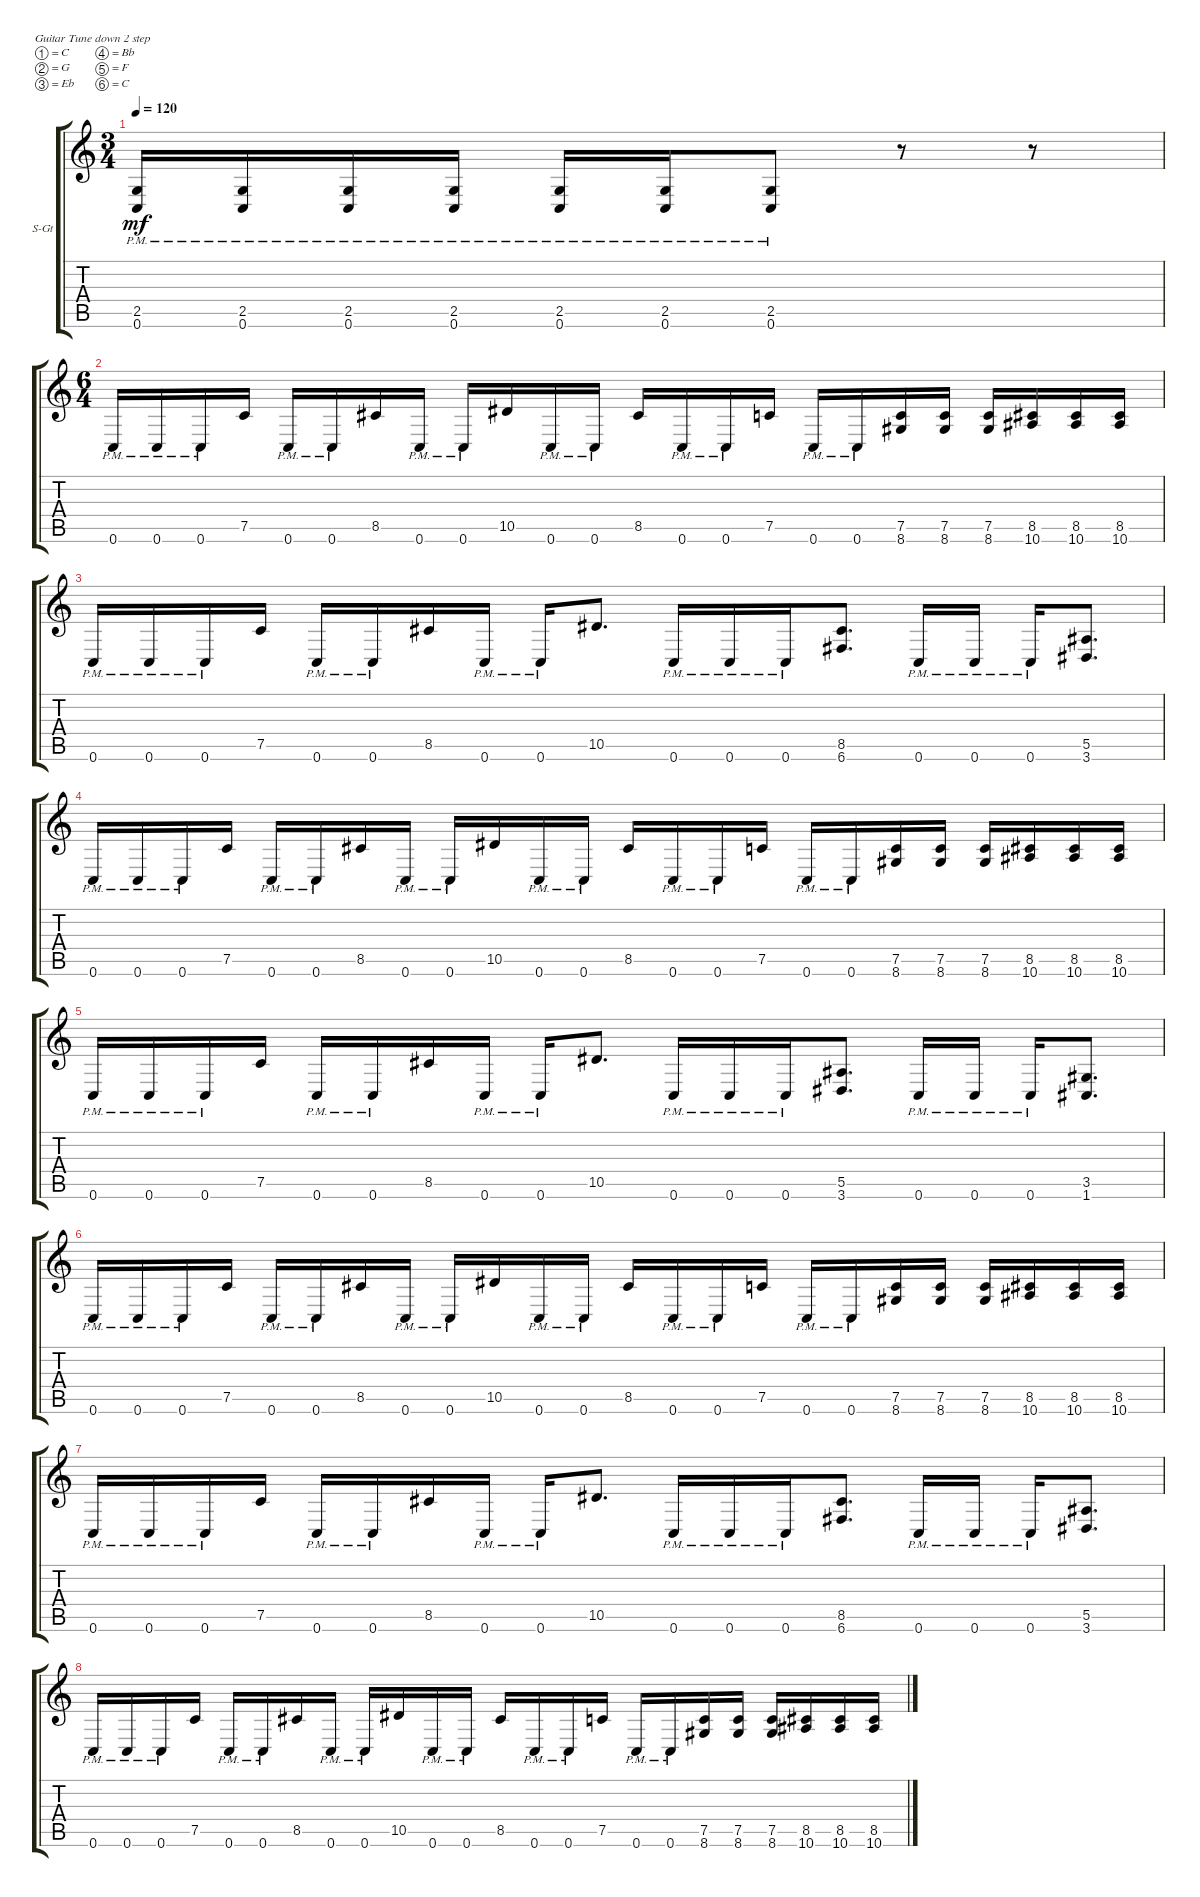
\defaultSystemsLayout 4
\bracketExtendMode groupsimilarinstruments
\firstSystemTrackNameOrientation horizontal
\otherSystemsTrackNameOrientation horizontal
\track ("Steel Guitar" "S-Gt") {instrument acousticguitarsteel}
\staff {score tabs}
\tuning (C4 G3 Eb3 Bb2 F2 C2)
\ts (3 4)
\tempo 120
\clef g2
\ks c
(0.6{pm} 2.5{pm}).16{dy mf instrument acousticguitarsteel} (0.6{pm} 2.5{pm}).16 (0.6{pm} 2.5{pm}).16 (0.6{pm} 2.5{pm}).16 (0.6{pm} 2.5{pm}).16 (0.6{pm} 2.5{pm}).16 (0.6{pm} 2.5{pm}).8 r.8 r.8 |
\ts (6 4)
0.6{pm}.16 0.6{pm}.16 0.6{pm}.16 7.5.16 0.6{pm}.16 0.6{pm}.16 8.5.16 0.6{pm}.16 0.6{pm}.16 10.5.16 0.6{pm}.16 0.6{pm}.16 8.5.16 0.6{pm}.16 0.6{pm}.16 7.5.16 0.6{pm}.16 0.6{pm}.16 (8.6 7.5).16 (8.6 7.5).16 (8.6 7.5).16 (10.6 8.5).16 (10.6 8.5).16 (10.6 8.5).16 |
0.6{pm}.16 0.6{pm}.16 0.6{pm}.16 7.5.16 0.6{pm}.16 0.6{pm}.16 8.5.16 0.6{pm}.16 0.6{pm}.16 10.5.8{d} 0.6{pm}.16 0.6{pm}.16 0.6{pm}.16 (6.6 8.5).8{d} 0.6{pm}.16 0.6{pm}.16 0.6{pm}.16 (3.6 5.5).8{d} |
0.6{pm}.16 0.6{pm}.16 0.6{pm}.16 7.5.16 0.6{pm}.16 0.6{pm}.16 8.5.16 0.6{pm}.16 0.6{pm}.16 10.5.16 0.6{pm}.16 0.6{pm}.16 8.5.16 0.6{pm}.16 0.6{pm}.16 7.5.16 0.6{pm}.16 0.6{pm}.16 (8.6 7.5).16 (8.6 7.5).16 (8.6 7.5).16 (10.6 8.5).16 (10.6 8.5).16 (10.6 8.5).16 |
0.6{pm}.16 0.6{pm}.16 0.6{pm}.16 7.5.16 0.6{pm}.16 0.6{pm}.16 8.5.16 0.6{pm}.16 0.6{pm}.16 10.5.8{d} 0.6{pm}.16 0.6{pm}.16 0.6{pm}.16 (3.6 5.5).8{d} 0.6{pm}.16 0.6{pm}.16 0.6{pm}.16 (1.6 3.5).8{d} |
0.6{pm}.16 0.6{pm}.16 0.6{pm}.16 7.5.16 0.6{pm}.16 0.6{pm}.16 8.5.16 0.6{pm}.16 0.6{pm}.16 10.5.16 0.6{pm}.16 0.6{pm}.16 8.5.16 0.6{pm}.16 0.6{pm}.16 7.5.16 0.6{pm}.16 0.6{pm}.16 (8.6 7.5).16 (8.6 7.5).16 (8.6 7.5).16 (10.6 8.5).16 (10.6 8.5).16 (10.6 8.5).16 |
0.6{pm}.16 0.6{pm}.16 0.6{pm}.16 7.5.16 0.6{pm}.16 0.6{pm}.16 8.5.16 0.6{pm}.16 0.6{pm}.16 10.5.8{d} 0.6{pm}.16 0.6{pm}.16 0.6{pm}.16 (6.6 8.5).8{d} 0.6{pm}.16 0.6{pm}.16 0.6{pm}.16 (3.6 5.5).8{d} |
0.6{pm}.16 0.6{pm}.16 0.6{pm}.16 7.5.16 0.6{pm}.16 0.6{pm}.16 8.5.16 0.6{pm}.16 0.6{pm}.16 10.5.16 0.6{pm}.16 0.6{pm}.16 8.5.16 0.6{pm}.16 0.6{pm}.16 7.5.16 0.6{pm}.16 0.6{pm}.16 (8.6 7.5).16 (8.6 7.5).16 (8.6 7.5).16 (10.6 8.5).16 (10.6 8.5).16 (10.6 8.5).16
